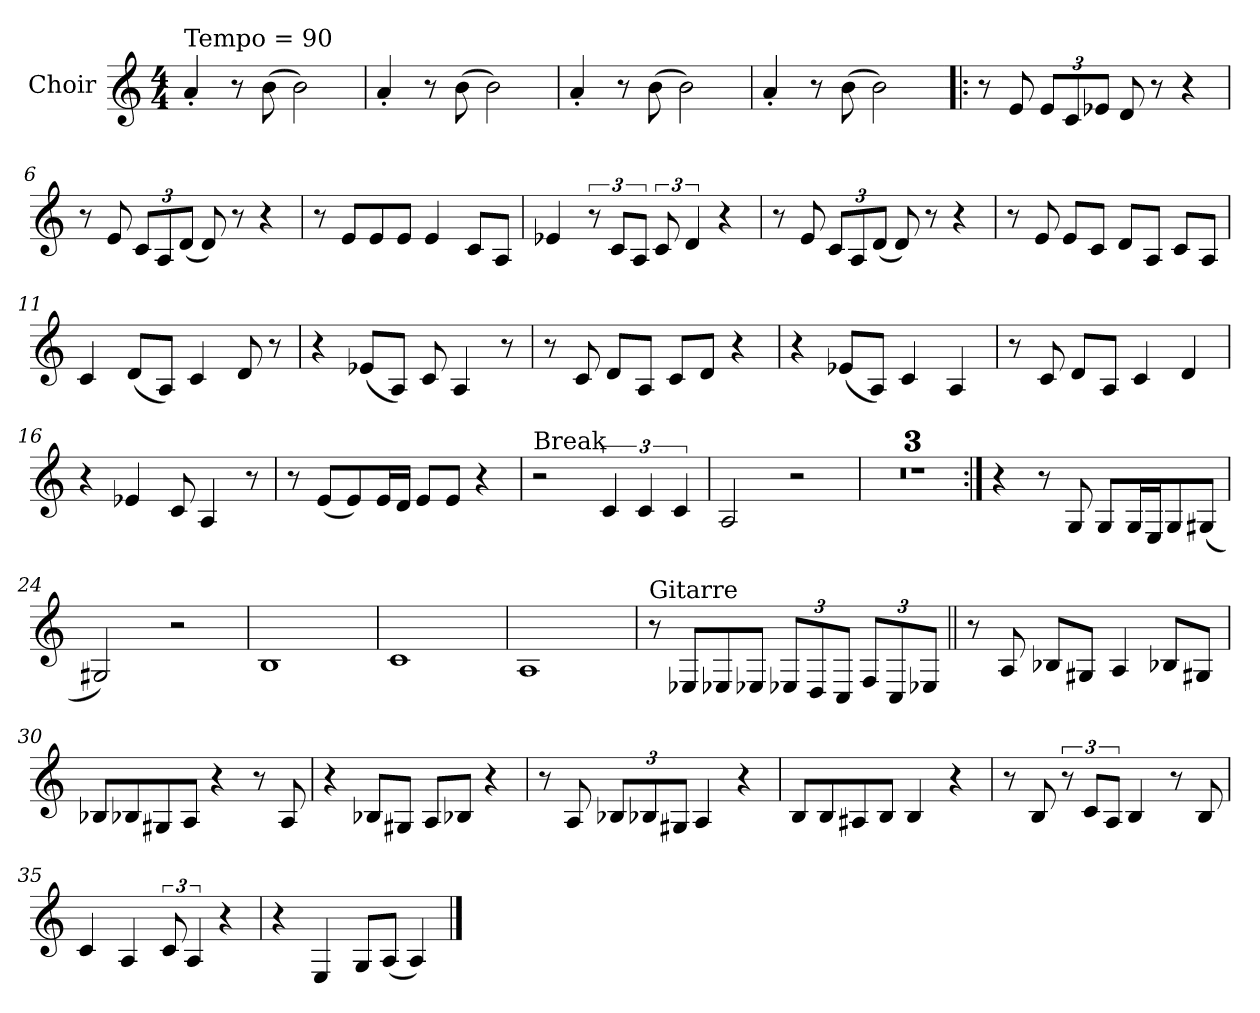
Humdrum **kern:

**kern
*part1
*staff1
*I"Choir
*I'Ch
*clefG2
*k[]
*C:
*M4/4
=1
!LO:TX:a:t=Tempo = 90
4a'/
8r
(8b\
2b\)
=2
4a'/
8r
(8b\
2b\)
=3
4a'/
8r
(8b\
2b\)
=4
4a'/
8r
(8b\
2b\)
!!LO:LB:g=z
=5!|:
8r
8e/
*Xbrackettup
12e/L
12c/
12e-X/J
8d/
8r
4r
=6
8r
8e/
12c/L
12A/
(12d/J
8d/)
8r
4r
=7
8r
8e/L
8e/
8e/J
4e/
8c/L
8A/J
=8
4e-X/
*brackettup
12r
12c/L
12A/J
12c/
6d/
4r
!!LO:LB:g=z
=9
8r
8e/
*Xbrackettup
12c/L
12A/
(12d/J
8d/)
8r
4r
=10
8r
8e/
8e/L
8c/J
8d/L
8A/J
8c/L
8A/J
=11
4c/
(8d/L
8A/J)
4c/
8d/
8r
=12
4r
(8e-X/L
8A/J)
8c/
4A/
8r
!!LO:LB:g=z
=13
8r
8c/
8d/L
8A/J
8c/L
8d/J
4r
=14
4r
(8e-X/L
8A/J)
4c/
4A/
=15
8r
8c/
8d/L
8A/J
4c/
4d/
=16
4r
4e-X/
8c/
4A/
8r
!!LO:LB:g=z
=17
8r
(8e/L
8e/)
16e/L
16d/JJ
8e/L
8e/J
4r
=18
!LO:TX:a:t=Break
2r
*brackettup
6c/
6c/
6c/
=19
2A/
2r
=20
1r
!!LO:LB:g=z
=21
1r
=22
1r
=23:|!
4r
8r
8G/
8G/L
16G/L
16E/J
8G/
(8G#X/J
=24
2G#X/)
2r
!!LO:LB:g=z
=25
1B
=26
1c
=27
1A
=28
!LO:TX:a:t=Gitarre
8r
8E-X/L
8E-X/
8E-X/J
*Xbrackettup
12E-X/L
12D/
12C/J
12F/L
12C/
12E-X/J
!!LO:LB:g=z
=29||
8r
8A/
8B-X/L
8G#X/J
4A/
8B-X/L
8G#X/J
=30
8B-X/L
8B-X/
8G#X/
8A/J
4r
8r
8A/
=31
4r
8B-X/L
8G#X/J
8A/L
8B-X/J
4r
=32
8r
8A/
12B-X/L
12B-X/
12G#X/J
4A/
4r
!!LO:LB:g=z
=33
8B/L
8B/
8A#X/
8B/J
4B/
4r
=34
8r
8B/
*brackettup
12r
12c/L
12A/J
4B/
8r
8B/
=35
4c/
4A/
12c/
6A/
4r
=36
4r
4E/
8G/L
(8A/J
4A/)
==
*-
